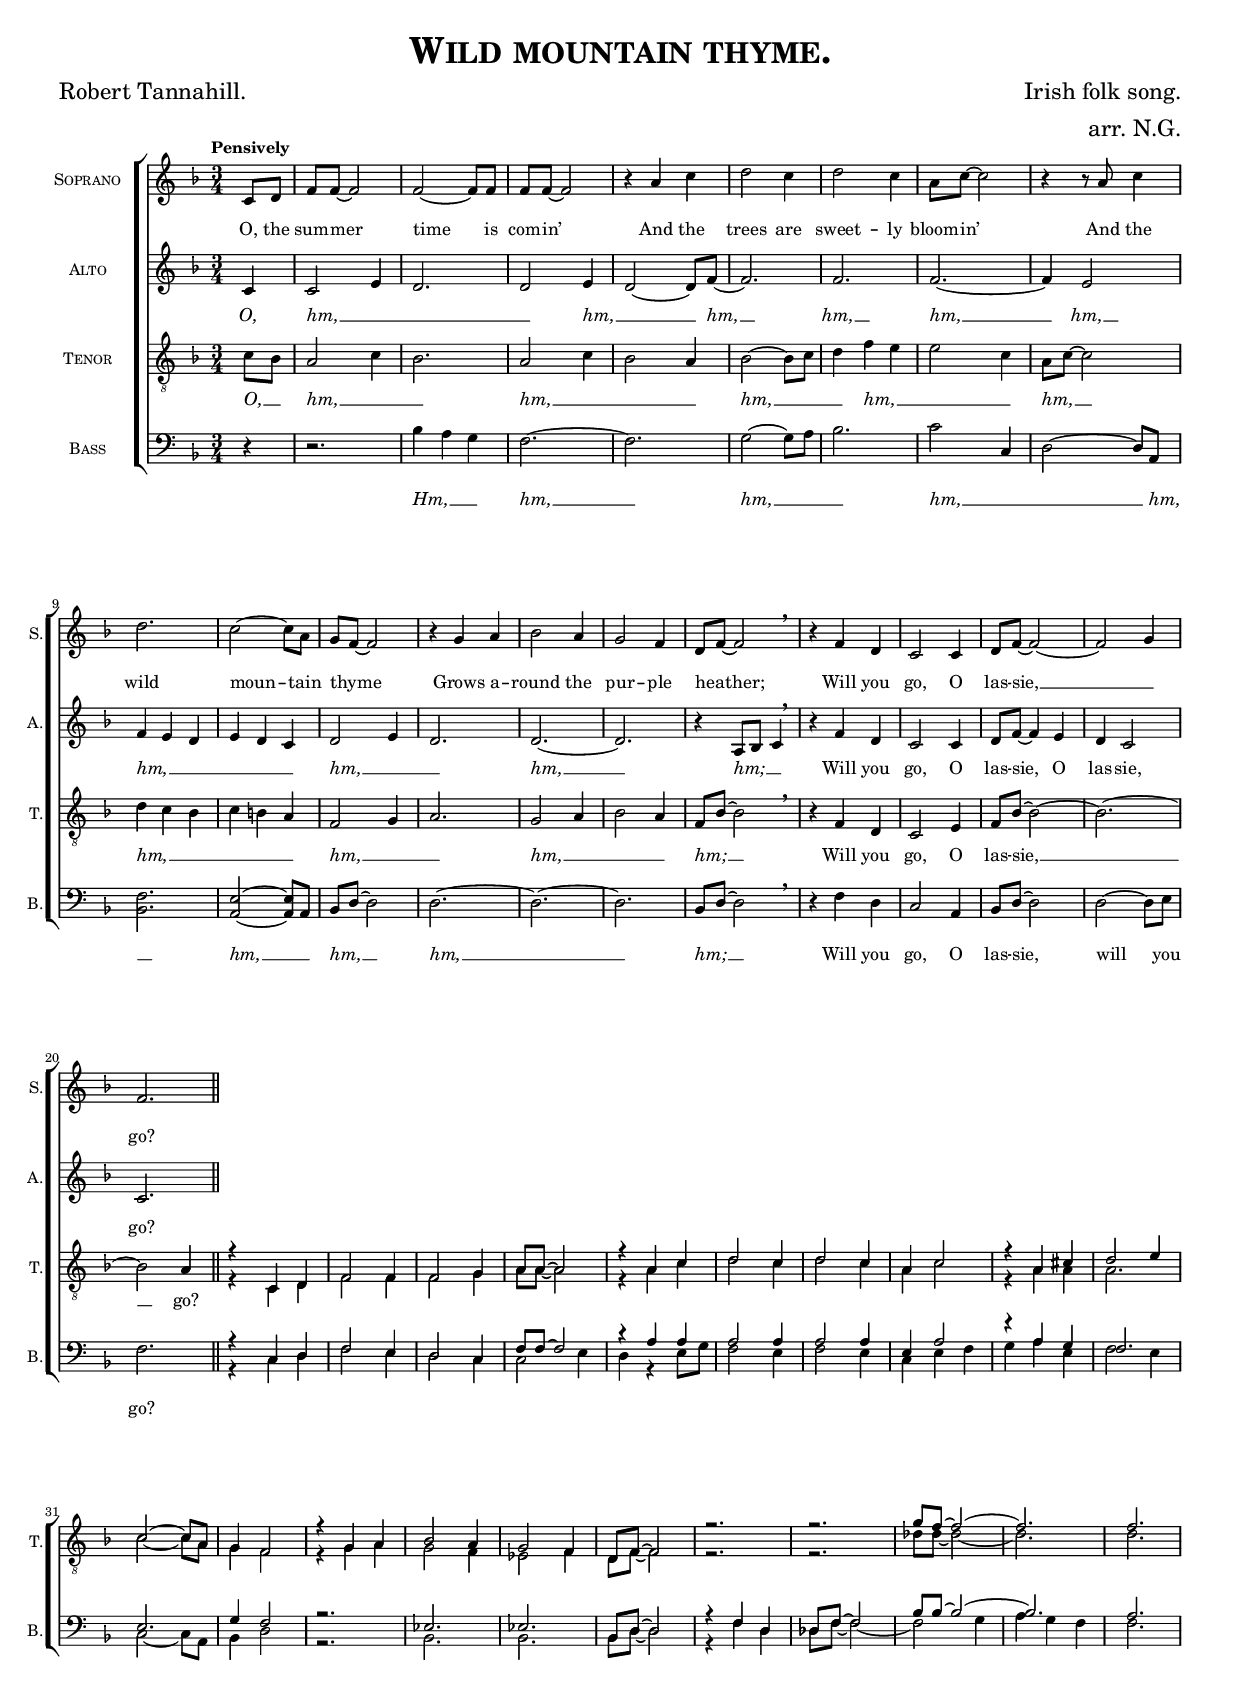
\version "2.19.84"

\paper {
  top-system-spacing.basic-distance = #10
  score-system-spacing.basic-distance = #20
  system-system-spacing.basic-distance = #20
  last-bottom-spacing.basic-distance = #10
}

\header {
  %dedication = \markup{\italic "to Emma."}
  title = \markup{\caps{"Wild mountain thyme."}}
  composer = "Irish folk song."
  arranger = "arr. N.G."
  poet = "Robert Tannahill."
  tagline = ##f
}

global = {
  \key f \major
  \time 3/4
  \tempo "Pensively"
}

soprano = \relative c'' {
  \global
  \partial 4 c,8 d | f f~ f2 | f2~ f8 f | f8 f8~ f2 |
  r4 a c | d2 c4 | d2 c4 | a8 c8~ c2 |
  r4 r8 a8 c4 | d2. | c2~ c8 a8 | g8 f8~ f2 | 
  r4 g4 a4 | bes2 a4 | g2 f4 | d8 f8~ f2 | 
  \breathe r4 f d4 | c2 c4 | d8  f8~ f2~ | 
  f2 g4 | f2. \bar "||"
}

alto = \relative c' {
  \global
  \partial 4 c4 | c2 e4 | d2. | d2 e4 | 
  d2~ d8 f8~ | f2. | f2. | f2.~ | 
  f4 e2 | f4 e4 d4 | e4 d4 c4 | d2 e4 |
  d2. | d2.~ | d2. | r4 a8 bes c4 | 
  \breathe r4 f d4 | c2 c4 | d8 f8~ f4 e4 | 
  d c2 | c2. \bar "||"
}

tenor = \relative c' {
  \global
  \partial 4 c8 bes8 | a2 c4 | bes2. | a2 c4 | bes2 a4 |
  bes2~ bes8 c8 | d4 f4 e4 | e2 c4 | a8 c8~ c2 | 
  d4 c4 bes4 | c4 b4 a4 | f2 g4 | 
  a2. | g2 a4 | bes2 a4 | f8 bes8~ bes2 | 
  \breathe r4 f d4 | c2 e4 | f8 bes8~ bes2~ |
  bes2.~ | bes2 a4 \bar "||"
  
  << { r4 c, d | f2 f4 | f2 g4 | a8 a8~ a2 |
       r4 a c | d2 c4 | d2 c4 | a4 c2 | 
       r4 a4 cis4 | d2 e4 | c2~ c8 a8 | g4 f2 | 
       r4 g4 a4 | bes2 a4 | g2 f4 | d8 f8~ f2 |
       r2. | r2. | g'8 f8~ f2~ | f2. | f2. 
     } \\
     { r4 c, d | f2 f4 | f2 g4 | a8 a8~ a2 |
       r4 a c | d2 c4 | d2 c4 | a4 c2 |
       r4 a4 a4 | a2. | c2~ c8 a8 | g4 f2 | 
       r4 g4 a4 | g2 f4 | ees2 f4 | d8 f8 ~f2 |
       r2. | r2. | des'8 des8~ des2~ | des2. | d2. |
     } 
  >>
  
}

bass = \relative c {
  \global
  \partial 4 r4 | r2. | bes'4 a g | f2.~ | f2. |
  g2~ g8 a8 | bes2. | c2 c,4 | d2~ d8 a8 | 
  <bes f'>2. | <a e'>2~ <a e'>8 a8 | bes8 d~ d2 |
  d2.~ | d2.~ | d2. | bes8 d8~ d2 
  \breathe r4 f d4 | c2 a4 |  bes8 d8~ d2 |
  d2~ d8 e8 | f2. \bar "||"
  
  << { r4 c d | f2 e4 | d2 c4 | f8 f8~ f2 | 
       r4 a4 a4 | a2 a4 | a2 a4 | e4 a2 | 
       r4 a4 g4 | f2. | e2. | g4 f2 | 
       r2. | ees2. | ees2. | bes8 d8~ d2 | 
       r4 f d | des8 f8~ f2 | bes8 bes8~ bes2~ | bes2. | a2.
     } \\ 
     { r4 c, d | f2 e4 | d2 c4 | c2 e4 | 
       d4 r4 e8 g8 | f2 e4 | f2 e4 | c4 e4 f4 | 
       g4 a4 e4 | f2 e4 | c2~ c8 a8 | bes4 d2 | 
       r2. | bes2. | bes2. | bes8 d8~ d2 | 
       r4 f d | des8 f8~ f2~ | f2 g4 | a4 g4 f4 | f2. | 
     } 
  >>

}

sopranoVerse = \lyricmode {
  %\override LyricText #'font-family = #'Calibri
  O, the sum -- mer time is com -- in’
  And the trees are sweet -- ly bloom -- in’ 
  And the wild moun -- tain thyme _ 
  Grows a -- round the pur -- ple heather; _ 
  Will you go, O las -- sie, __ _ go?
}

altoVerse = \lyricmode {
  \markup{\italic O, }
  \markup{\italic hm,} __ _ _ _
  \markup{\italic hm,} __ _
  \markup{\italic hm,} __
  \markup{\italic hm,} __
  \markup{\italic hm,} __
  \markup{\italic hm,} __
  \markup{\italic hm,} __ _ _ _ _ _ 
  \markup{\italic hm,} __ _ _
  \markup{\italic hm,} __
  \markup{\italic hm;} __ _ _
  Will you go, O las -- sie, O las -- sie, go?
}

tenorVerse = \lyricmode {
  \markup{\italic O, } __ _
  \markup{\italic hm,} __ _ _
  \markup{\italic hm,} __ _ _ _
  \markup{\italic hm,} __ _ _ 
  \markup{\italic hm,} __ _ _ _
  \markup{\italic hm,} __ _
  \markup{\italic hm,} __ _ _ _ _ _ 
  \markup{\italic hm,} __ _ _
  \markup{\italic hm,} __ _ _ _
  \markup{\italic hm;} __ _
  Will you go, O las -- sie, __ go?
}

bassVerse = \lyricmode {
  \markup{\italic Hm,} __ _ _
  \markup{\italic hm,} __ 
  \markup{\italic hm,} __ _ _ 
  \markup{\italic hm,} __ _ _
  \markup{\italic hm,} __ _ 
  \markup{\italic hm,} __ _
  \markup{\italic hm,} __ _
  \markup{\italic hm,} __ 
  \markup{\italic hm;} __ _
  Will you go, O las -- sie, will you go?
}

\score {
  \new ChoirStaff <<
    \new Staff \with {
      midiInstrument = "choir aahs"
      instrumentName = \markup{\caps{"Soprano"}}
      shortInstrumentName = #"S."
    } { \soprano }
    \addlyrics { \sopranoVerse }
    \new Staff \with {
      midiInstrument = "choir aahs"
      instrumentName = \markup{\caps{"Alto"}}
      shortInstrumentName = #"A."
    } { \alto }
    \addlyrics { \altoVerse }
    \new Staff \with {
      midiInstrument = "choir aahs"
      instrumentName = \markup{\caps{"Tenor"}}
      shortInstrumentName = #"T."
    } { \clef "treble_8" \tenor }
    \addlyrics { \tenorVerse }
    \new Staff \with {
      midiInstrument = "choir aahs"
      instrumentName = \markup{\caps{"Bass"}}
      shortInstrumentName = #"B."
    } { \clef bass \bass }
    \addlyrics { \bassVerse }
  >>
  \layout { 
    \context {
      \RemoveEmptyStaffContext 
    }
     #(layout-set-staff-size 14)
     \override LyricText.self-alignment-X = #CENTER
  }
  \midi {
    \tempo 4=60
  }
}
